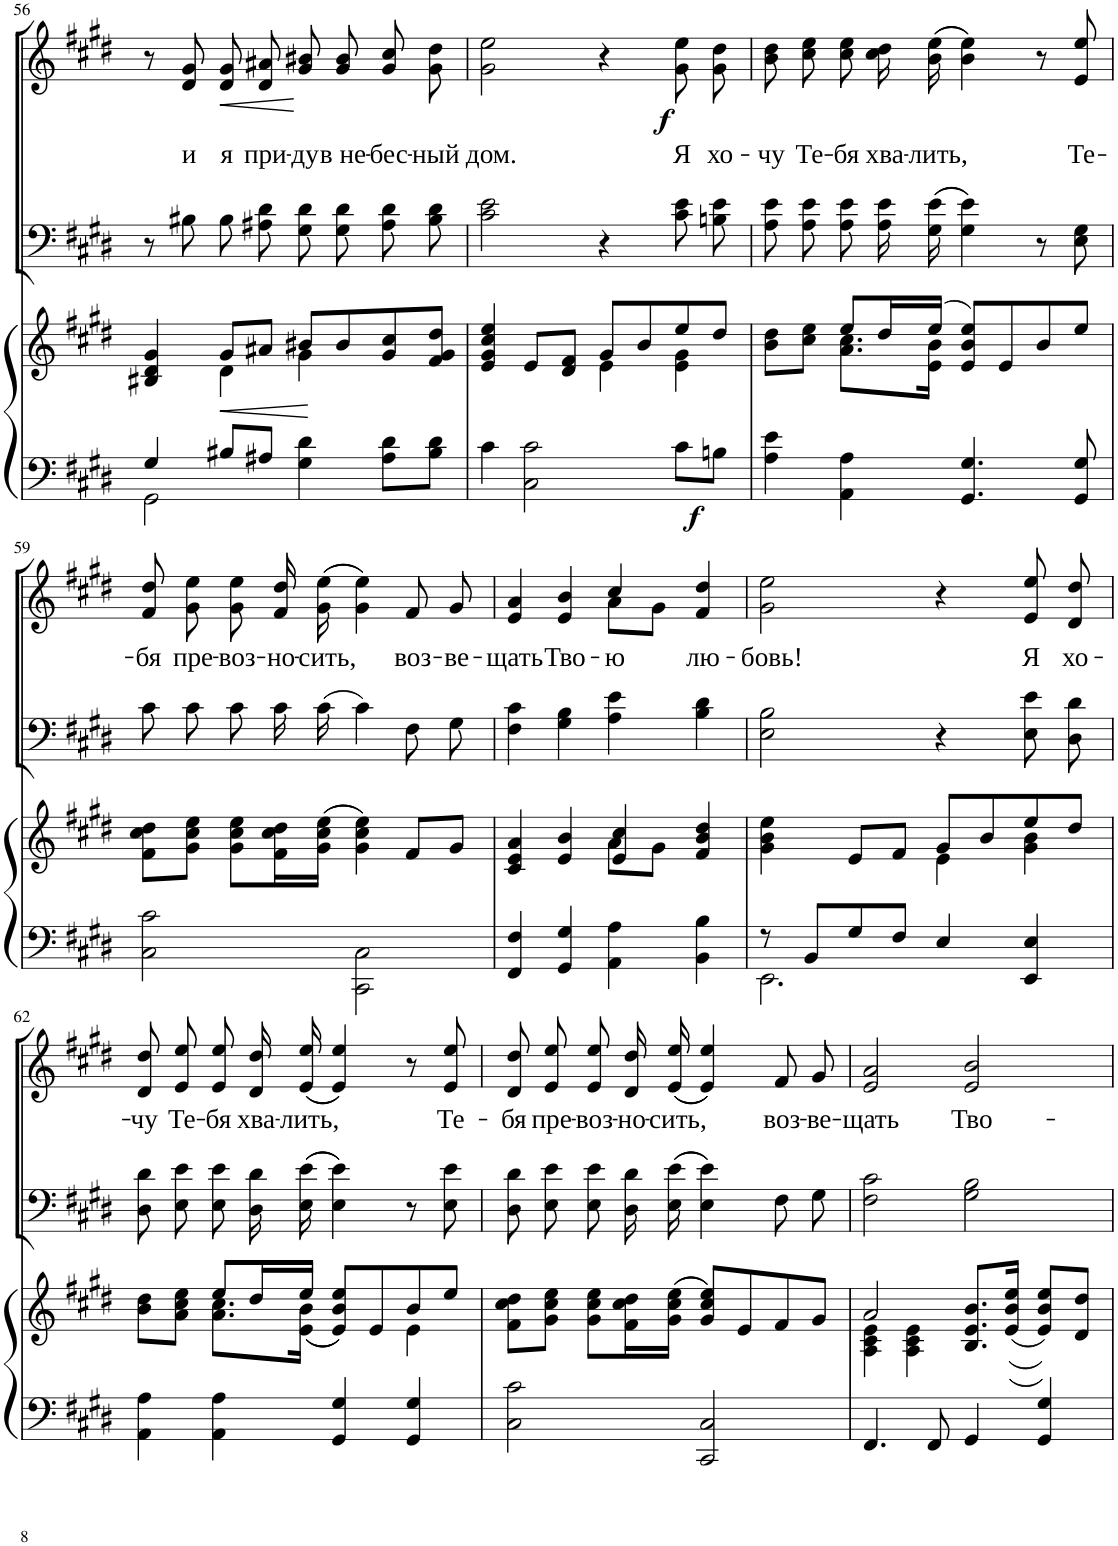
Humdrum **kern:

**kern	**kern	**dynam	**kern	**kern	**text	**text	**dynam
*part3	*part3	*part3	*part2	*part1	*part1	*part1	*part1
*staff4	*staff3	*staff3/4	*staff2	*staff1	*staff1	*staff1	*staff1
*I"Piano	*	*	*I"Bass	*I"Voice	*	*	*
*I'Pno	*	*	*	*	*	*	*
!!LO:PB:g=z
*clefF4	*clefG2	*	*clefF4	*clefG2	*	*	*
*k[f#c#g#d#]	*k[f#c#g#d#]	*	*k[f#c#g#d#]	*k[f#c#g#d#]	*	*	*
*M4/4	*M4/4	*	*M4/4	*M4/4	*	*	*
=56	=56	=56	=56	=56	=56	=56	=56
*^	*^	*	*	*	*	*	*
4G#/	2GG#\	4B#X/ 4d#/ 4g#/	4ryy	.	8r	8r	.	.	.
!	!	!	!	!	!	!	!	!LO:LY:b	!
.	.	.	.	.	8B#X\	8d#/ 8g#/	.	и	.
!	!	!	!	!LO:HP:b	!	!	!	!LO:LY:b	!LO:HP:b
8B#X/L	.	8g#/L	4d#\	<	8B#\L	8d#/ 8g#/	.	я	<
!	!	!	!	!	!	!	!	!LO:LY:b	!
8A#X/J	.	8a#X/J	.	.	8A#X\ 8d#\J	8d#/ 8a#X/	.	при-	.
!	!	!	!	!	!	!	!	!LO:LY:b	!
4G#\ 4d#\	2ryy	8b#X/L	4g#\	.	8G#\ 8d#\L	8g#/ 8b#X/	.	-ду	.
!	!	!	!	!	!	!	!	!LO:LY:b	!
.	.	8b#/	.	.	8G#\ 8d#\J	8g#/ 8b#/	.	в не-	.
!	!	!	!	!	!	!	!	!LO:LY:b	!
8A#\ 8d#\L	.	8g#/ 8cc#/	4ryy	.	8A#\ 8d#\L	8g#/ 8cc#/	.	-бес-	.
!	!	!	!	!	!	!	!	!LO:LY:b	!
8B#\ 8d#\J	.	8f#/ 8g#/ 8dd#/J	.	.	8B#\ 8d#\J	8g#\ 8dd#\	.	-ный	.
*v	*v	*	*	*	*	*	*	*	*
*	*v	*v	*	*	*	*	*	*
.	.	[	.	.	.	.	[
=57	=57	=57	=57	=57	=57	=57	=57
*	*^	*	*	*	*	*	*
!	!	!	!	!	!	!	!LO:LY:b	!
4c#\	4e/ 4g#/ 4cc#/ 4ee/	2ryy	.	2c#\ 2e\	2g#\ 2ee\	.	дом.	.
2C#\ 2c#\	8e/L	.	.	.	.	.	.	.
.	8d#/ 8f#/J	.	.	.	.	.	.	.
.	8g#/L	4e\	.	4r	4r	.	.	.
.	8b/	.	.	.	.	.	.	.
!	!	!	!LO:DY:b=2	!	!	!	!LO:LY:b	!LO:DY:b
8c#\L	8ee/	4e\ 4g#\	f	8c#\ 8e\L	8g#\ 8ee\	.	Я	f
!	!	!	!	!	!	!	!LO:LY:b	!
8Bn\J	8dd#/J	.	.	8Bn\ 8e\J	8g#\ 8dd#\	.	хо-	.
=58	=58	=58	=58	=58	=58	=58	=58	=58
!	!	!	!	!	!	!	!LO:LY:b	!
4A\ 4e\	8b\ 8dd#\L	4ryy	.	8A\ 8e\L	8b\ 8dd#\	.	-чу	.
!	!	!	!	!	!	!	!LO:LY:b	!
.	8cc#\ 8ee\J	.	.	8A\ 8e\J	8cc#\ 8ee\	.	Те-	.
!	!	!	!	!	!	!	!LO:LY:b	!
4AA\ 4A\	8ee/L	8.a\ 8.cc#\L	.	8A\ 8e\L	8cc#\ 8ee\	.	-бя	.
!	!	!	!	!	!	!	!LO:LY:b	!
.	16dd#/L	.	.	16A\ 16e\L	16cc#\ 16dd#\	.	хва-	.
!	!	!	!	!	!	!	!LO:LY:b	!
.	(16ee/JJ	16e\ 16b\Jk	.	((16G#\ 16e\JJ	((16b\ 16ee\	.	-лить,	.
4.GG#/ 4.G#/	8e/ 8b/ 8ee/L)	2ryy	.	4G#\ 4e\))	4b\ 4ee\))	.	.	.
.	8e/	.	.	.	.	.	.	.
.	8b/	.	.	8r	8r	.	.	.
!	!	!	!	!	!	!	!LO:LY:b	!
8GG#/ 8G#/	8ee/J	.	.	8E\ 8G#\	8e/ 8ee/	.	Те-	.
*	*v	*v	*	*	*	*	*	*
!!LO:LB:g=z
=59	=59	=59	=59	=59	=59	=59	=59
!	!	!	!	!	!	!LO:LY:b	!
2C#\ 2c#\	8f#\ 8cc#\ 8dd#\L	.	8c#\L	8f#/ 8dd#/	.	-бя	.
!	!	!	!	!	!	!LO:LY:b	!
.	8g#\ 8cc#\ 8ee\J	.	8c#\J	8g#\ 8ee\	.	пре-	.
!	!	!	!	!	!	!LO:LY:b	!
.	8g#\ 8cc#\ 8ee\L	.	8c#\L	8g#\ 8ee\	.	-воз-	.
!	!	!	!	!	!	!LO:LY:b	!
.	16f#\ 16cc#\ 16dd#\L	.	16c#\L	16f#/ 16dd#/	.	-но-	.
!	!	!	!	!	!	!LO:LY:b	!
.	((16g#\ 16cc#\ 16ee\JJ	.	(16c#\JJ	((16g#\ 16ee\	.	-сить,	.
2CC#\ 2C#\	4g#\ 4cc#\ 4ee\))	.	4c#\)	4g#\ 4ee\))	.	.	.
!	!	!	!	!	!	!LO:LY:b	!
.	8f#/L	.	8F#\L	8f#/	.	воз-	.
!	!	!	!	!	!	!LO:LY:b	!
.	8g#/J	.	8G#\J	8g#/	.	-ве-	.
=60	=60	=60	=60	=60	=60	=60	=60
*	*^	*	*	*	*	*	*
!	!	!	!	!	!	!	!LO:LY:b	!
*	*	*	*	*	*^	*	*	*
4FF#/ 4F#/	4c#/ 4e/ 4a/	2ryy	.	4F#\ 4c#\	4e/ 4a/	2ryy	.	-щать	.
!	!	!	!	!	!	!	!	!LO:LY:b	!
4GG#/ 4G#/	4e/ 4b/	.	.	4G#\ 4B\	4e/ 4b/	.	.	Тво-	.
!	!	!	!	!	!	!	!	!LO:LY:b	!
4AA\ 4A\	4e/ 4cc#/	8a\L	.	4A\ 4e\	4cc#/	8a\L	.	-ю	.
.	.	8g#\J	.	.	.	8g#\J	.	.	.
!	!	!	!	!	!	!	!	!LO:LY:b	!
4BB\ 4B\	4f#/ 4b/ 4dd#/	4ryy	.	4B\ 4d#\	4f#/ 4dd#/	4ryy	.	лю-	.
=61	=61	=61	=61	=61	=61	=61	=61	=61	=61
*^	*	*	*	*	*	*	*	*	*
!	!	!	!	!	!	!	!	!	!LO:LY:b	!
*	*	*	*	*	*	*v	*v	*	*	*
8r	2.EE\	4g#\ 4b\ 4ee\	2ryy	.	2E\ 2B\	2g#\ 2ee\	.	-бовь!	.
8BB/L	.	.	.	.	.	.	.	.	.
8G#/	.	8e/L	.	.	.	.	.	.	.
8F#/J	.	8f#/J	.	.	.	.	.	.	.
4E/	.	8g#/L	4e\	.	4r	4r	.	.	.
.	.	8b/	.	.	.	.	.	.	.
!	!	!	!	!	!	!	!	!LO:LY:b	!
4EE/ 4E/	4ryy	8ee/	4g#\ 4b\	.	8E\ 8e\L	8e/ 8ee/	.	Я	.
!	!	!	!	!	!	!	!	!LO:LY:b	!
.	.	8dd#/J	.	.	8D#\ 8d#\J	8d#/ 8dd#/	.	хо-	.
*v	*v	*	*	*	*	*	*	*	*
!!LO:LB:g=z
=62	=62	=62	=62	=62	=62	=62	=62	=62
!	!	!	!	!	!	!	!LO:LY:b	!
4AA\ 4A\	8b\ 8dd#\L	4ryy	.	8D#\ 8d#\L	8d#/ 8dd#/	.	-чу	.
!	!	!	!	!	!	!	!LO:LY:b	!
.	8a\ 8cc#\ 8ee\J	.	.	8E\ 8e\J	8e/ 8ee/	.	Те-	.
!	!	!	!	!	!	!	!LO:LY:b	!
4AA\ 4A\	8ee/L	8.a\ 8.cc#\L	.	8E\ 8e\L	8e/ 8ee/	.	-бя	.
!	!	!	!	!	!	!	!LO:LY:b	!
.	16dd#/L	.	.	16D#\ 16d#\L	16d#/ 16dd#/	.	хва-	.
!	!	!	!	!	!	!	!LO:LY:b	!
.	16ee/JJ	((16e\ 16b\Jk	.	((16E\ 16e\JJ	((16e/ 16ee/	.	-лить,	.
4GG#/ 4G#/	((8e/ 8b/ 8ee/L	4ryy	.	4E\ 4e\))	4e/ 4ee/))	.	.	.
.	8e/	.	.	.	.	.	.	.
4GG#/ 4G#/	8b/	4e\	.	8r	8r	.	.	.
!	!	!	!	!	!	!	!LO:LY:b	!
.	8ee/J	.	.	8E\ 8e\	8e/ 8ee/	.	Те-	.
*	*v	*v	*	*	*	*	*	*
=63	=63	=63	=63	=63	=63	=63	=63
!	!	!	!	!	!	!LO:LY:b	!
2C#\ 2c#\	8f#\ 8cc#\ 8dd#\L	.	8D#\ 8d#\L	8d#/ 8dd#/	.	-бя	.
!	!	!	!	!	!	!LO:LY:b	!
.	8g#\ 8cc#\ 8ee\J	.	8E\ 8e\J	8e/ 8ee/	.	пре-	.
!	!	!	!	!	!	!LO:LY:b	!
.	8g#\ 8cc#\ 8ee\L	.	8E\ 8e\L	8e/ 8ee/	.	-воз-	.
!	!	!	!	!	!	!LO:LY:b	!
.	16f#\ 16cc#\ 16dd#\L	.	16D#\ 16d#\L	16d#/ 16dd#/	.	-но-	.
!	!	!	!	!	!	!LO:LY:b	!
.	16g#\ 16cc#\ 16ee\JJ	.	((16E\ 16e\JJ	((16e/ 16ee/	.	-сить,	.
2CC#/ 2C#/	8g#/ 8cc#/ 8ee/L))	.	4E\ 4e\))	4e/ 4ee/))	.	.	.
.	8e/	.	.	.	.	.	.
!	!	!	!	!	!	!LO:LY:b	!
.	8f#/	.	8F#\L	8f#/	.	воз-	.
!	!	!	!	!	!	!LO:LY:b	!
.	8g#/J	.	8G#\J	8g#/	.	-ве-	.
=64	=64	=64	=64	=64	=64	=64	=64
*	*^	*	*	*	*	*	*
!	!	!	!	!	!	!	!LO:LY:b	!
4.FF#/	2a/	4A\ 4c#\ 4e\	.	2F#\ 2c#\	2e/ 2a/	.	-щать	.
.	.	4A\ 4c#\ 4e\	.	.	.	.	.	.
8FF#/	.	.	.	.	.	.	.	.
!	!	!	!	!	!	!	!LO:LY:b	!
4GG#/	8.B/ 8.e/ 8.b/L	2ryy	.	2G#\ 2B\	2e/ 2b/	.	Тво-	.
.	(((16e/ 16b/ 16ee/Jk	.	.	.	.	.	.	.
4GG#/ 4G#/	8e/ 8b/ 8ee/L)))	.	.	.	.	.	.	.
.	8d#/ 8dd#/J	.	.	.	.	.	.	.
*	*v	*v	*	*	*	*	*	*
=	=	=	=	=	=	=	=
*-	*-	*-	*-	*-	*-	*-	*-
